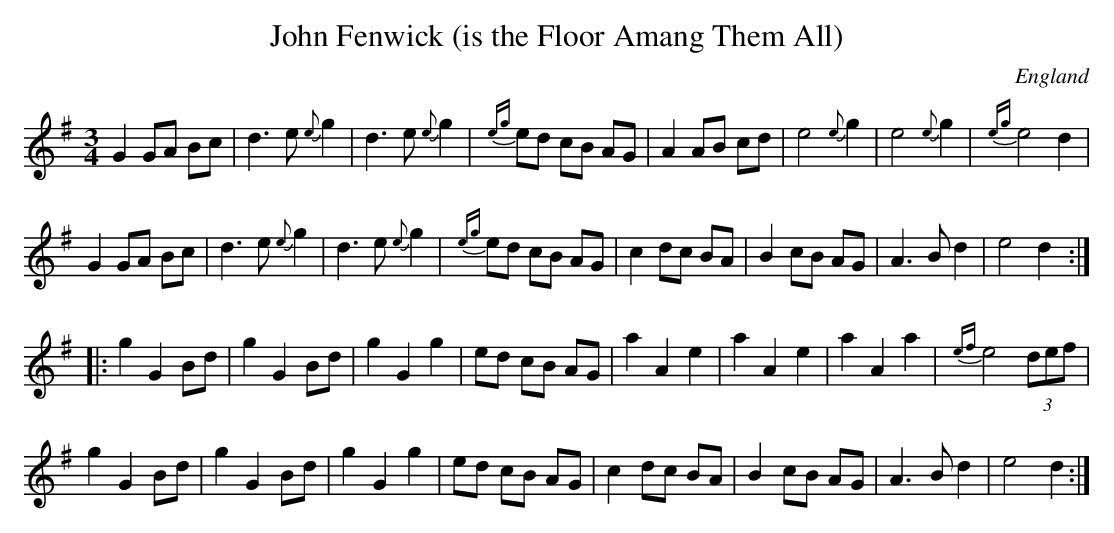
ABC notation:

X:1
T:John Fenwick (is the Floor Amang Them All)
M:3/4
O:England
K:G major
G2GA Bc|d3e {e}g2|d3e {e}g2|{eg}ed cB AG|\
A2 AB cd|e4 {e}g2|e4 {e}g2|{eg}e4 d2|
G2 GA Bc|d3e {e}g2|d3e {e}g2|{eg}ed cB AG|\
c2 dc BA|B2 cB AG|A3B d2|e4 d2::
g2 G2 Bd|g2 G2 Bd|g2 G2 g2|ed cB AG|\
a2 A2 e2|a2 A2 e2|a2 A2 a2|{ef}e4 (3def|
g2 G2 Bd|g2 G2 Bd|g2 G2 g2|ed cB AG|\
c2 dc BA|B2 cB AG|A3B d2|e4 d2:|
